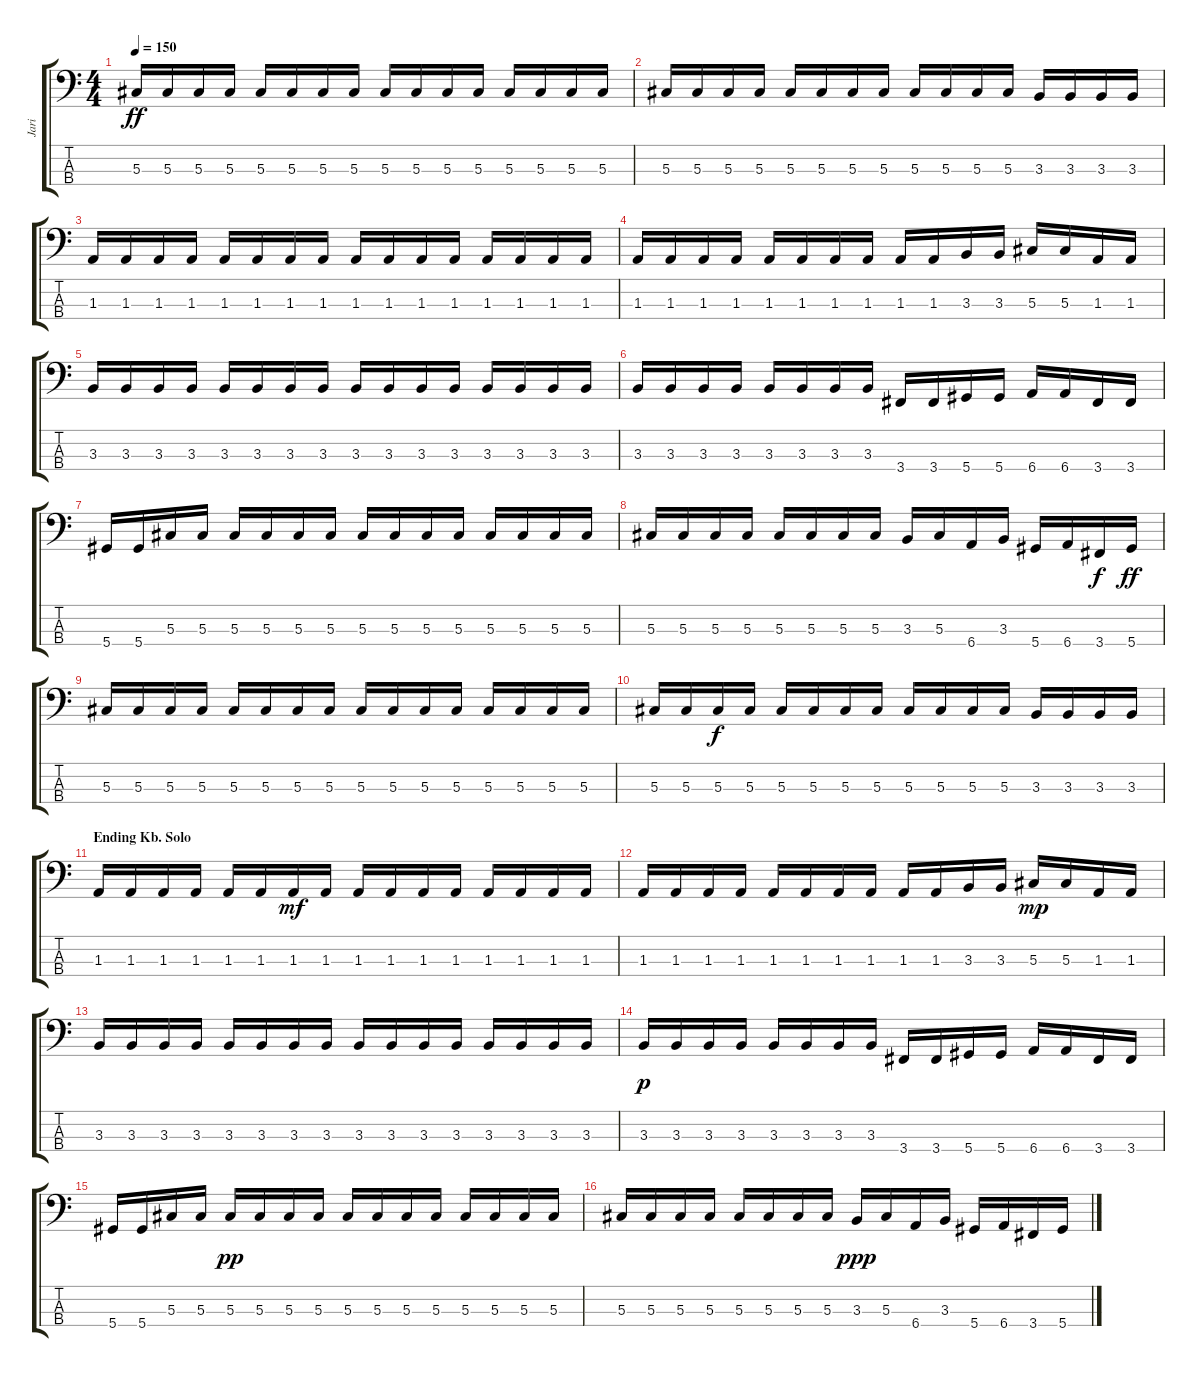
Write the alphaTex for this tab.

\track ("Jari" "Jari") {instrument electricbassfinger}
\staff {score tabs}
\tuning (Gb2 Db2 Ab1 Eb1) {hide}
\ts (4 4)
\tempo 150
\clef f4
\ks c
5.3.16{dy ff} 5.3.16 5.3.16 5.3.16 5.3.16 5.3.16 5.3.16 5.3.16 5.3.16 5.3.16 5.3.16 5.3.16 5.3.16 5.3.16 5.3.16 5.3.16 |
5.3.16 5.3.16 5.3.16 5.3.16 5.3.16 5.3.16 5.3.16 5.3.16 5.3.16 5.3.16 5.3.16 5.3.16 3.3.16 3.3.16 3.3.16 3.3.16 |
1.3.16 1.3.16 1.3.16 1.3.16 1.3.16 1.3.16 1.3.16 1.3.16 1.3.16 1.3.16 1.3.16 1.3.16 1.3.16 1.3.16 1.3.16 1.3.16 |
1.3.16 1.3.16 1.3.16 1.3.16 1.3.16 1.3.16 1.3.16 1.3.16 1.3.16 1.3.16 3.3.16 3.3.16 5.3.16 5.3.16 1.3.16 1.3.16 |
3.3.16 3.3.16 3.3.16 3.3.16 3.3.16 3.3.16 3.3.16 3.3.16 3.3.16 3.3.16 3.3.16 3.3.16 3.3.16 3.3.16 3.3.16 3.3.16 |
3.3.16 3.3.16 3.3.16 3.3.16 3.3.16 3.3.16 3.3.16 3.3.16 3.4.16 3.4.16 5.4.16 5.4.16 6.4.16 6.4.16 3.4.16 3.4.16 |
5.4.16 5.4.16 5.3.16 5.3.16 5.3.16 5.3.16 5.3.16 5.3.16 5.3.16 5.3.16 5.3.16 5.3.16 5.3.16 5.3.16 5.3.16 5.3.16 |
5.3.16 5.3.16 5.3.16 5.3.16 5.3.16 5.3.16 5.3.16 5.3.16 3.3.16 5.3.16 6.4.16 3.3.16 5.4.16 6.4.16 3.4.16{dy f} 5.4.16{dy ff} |
5.3.16 5.3.16 5.3.16 5.3.16 5.3.16 5.3.16 5.3.16 5.3.16 5.3.16 5.3.16 5.3.16 5.3.16 5.3.16 5.3.16 5.3.16 5.3.16 |
5.3.16 5.3.16 5.3.16{dy f} 5.3.16 5.3.16 5.3.16 5.3.16 5.3.16 5.3.16 5.3.16 5.3.16 5.3.16 3.3.16 3.3.16 3.3.16 3.3.16 |
\section ("" "Ending Kb. Solo")
1.3.16 1.3.16 1.3.16 1.3.16 1.3.16 1.3.16 1.3.16{dy mf} 1.3.16 1.3.16 1.3.16 1.3.16 1.3.16 1.3.16 1.3.16 1.3.16 1.3.16 |
1.3.16 1.3.16 1.3.16 1.3.16 1.3.16 1.3.16 1.3.16 1.3.16 1.3.16 1.3.16 3.3.16 3.3.16 5.3.16{dy mp} 5.3.16 1.3.16 1.3.16 |
3.3.16 3.3.16 3.3.16 3.3.16 3.3.16 3.3.16 3.3.16 3.3.16 3.3.16 3.3.16 3.3.16 3.3.16 3.3.16 3.3.16 3.3.16 3.3.16 |
3.3.16{dy p} 3.3.16 3.3.16 3.3.16 3.3.16 3.3.16 3.3.16 3.3.16 3.4.16 3.4.16 5.4.16 5.4.16 6.4.16 6.4.16 3.4.16 3.4.16 |
5.4.16 5.4.16 5.3.16 5.3.16 5.3.16{dy pp} 5.3.16 5.3.16 5.3.16 5.3.16 5.3.16 5.3.16 5.3.16 5.3.16 5.3.16 5.3.16 5.3.16 |
5.3.16 5.3.16 5.3.16 5.3.16 5.3.16 5.3.16 5.3.16 5.3.16 3.3.16{dy ppp} 5.3.16 6.4.16 3.3.16 5.4.16 6.4.16 3.4.16 5.4.16
